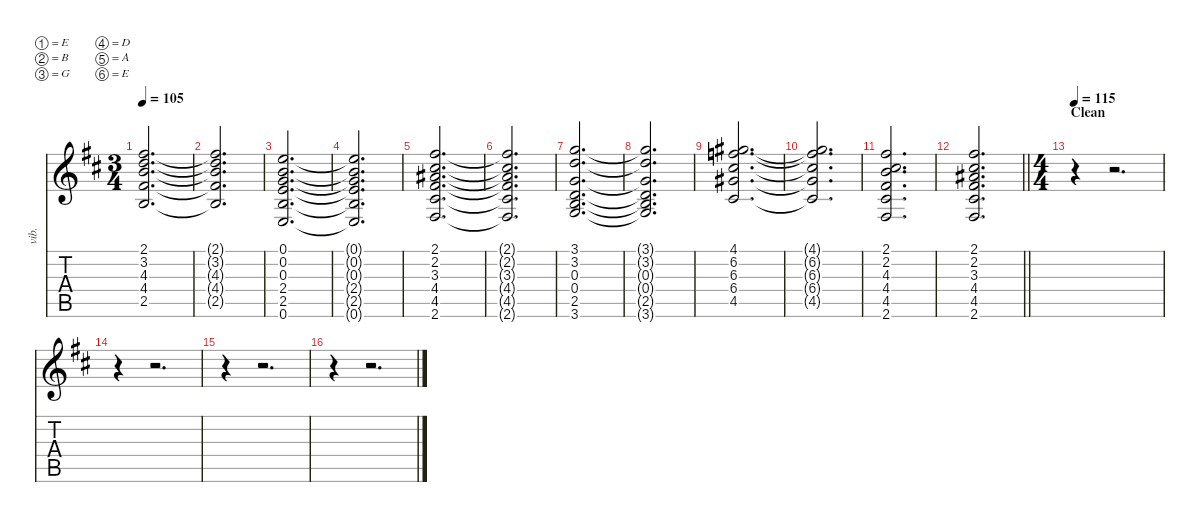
\defaultSystemsLayout 4
\hideDynamics
\bracketExtendMode nobrackets
\track ("Key Lead" "vib.") {instrument vibraphone}
\staff {score tabs}
\tuning (E5 B4 G4 D4 A3 E3)
\ts (3 4)
\tempo 105
\clef g2
\ks bminor
(2.1{acc #} 3.2{acc forcenatural} 4.3{acc forcenatural} 4.4{acc #} 2.5{acc forcenatural}).2{d dy f} |
(2.1{t acc #} 3.2{t acc forcenatural} 4.3{t acc forcenatural} 4.4{t acc #} 2.5{t acc forcenatural}).2{d} |
(0.1{acc forcenatural} 0.2{acc forcenatural} 0.3{acc forcenatural} 2.4{acc forcenatural} 2.5{acc forcenatural} 0.6{acc forcenatural}).2{d} |
(0.1{t acc forcenatural} 0.2{t acc forcenatural} 0.3{t acc forcenatural} 2.4{t acc forcenatural} 2.5{t acc forcenatural} 0.6{t acc forcenatural}).2{d} |
(2.1{acc #} 2.2{acc #} 3.3{acc #} 4.4{acc #} 4.5{acc #} 2.6{acc #}).2{d} |
(2.1{t acc #} 2.2{t acc #} 3.3{t acc #} 4.4{t acc #} 4.5{t acc #} 2.6{t acc #}).2{d} |
(3.1{acc forcenatural} 3.2{acc forcenatural} 0.3{acc forcenatural} 0.4{acc forcenatural} 2.5{acc forcenatural} 3.6{acc forcenatural}).2{d} |
(3.1{t acc forcenatural} 3.2{t acc forcenatural} 0.3{t acc forcenatural} 0.4{t acc forcenatural} 2.5{t acc forcenatural} 3.6{t acc forcenatural}).2{d} |
(4.1{acc #} 6.2{acc forcenatural} 6.3{acc #} 6.4{acc #} 4.5{acc #}).2{d} |
(4.1{t acc #} 6.2{t acc forcenatural} 6.3{t acc #} 6.4{t acc #} 4.5{t acc #}).2{d} |
(2.1{acc #} 2.2{acc #} 4.3{acc forcenatural} 4.4{acc #} 4.5{acc #} 2.6{acc #}).2{d} |
\barLineRight lightlight
(2.1{acc #} 2.2{acc #} 3.3{acc #} 4.4{acc #} 4.5{acc #} 2.6{acc #}).2{d} |
\ts (4 4)
\beaming (8 2 2 2 2)
\section ("" "Clean")
\tempo 115
r.4 r.2{d} |
r.4 r.2{d} |
r.4 r.2{d} |
r.4 r.2{d}
